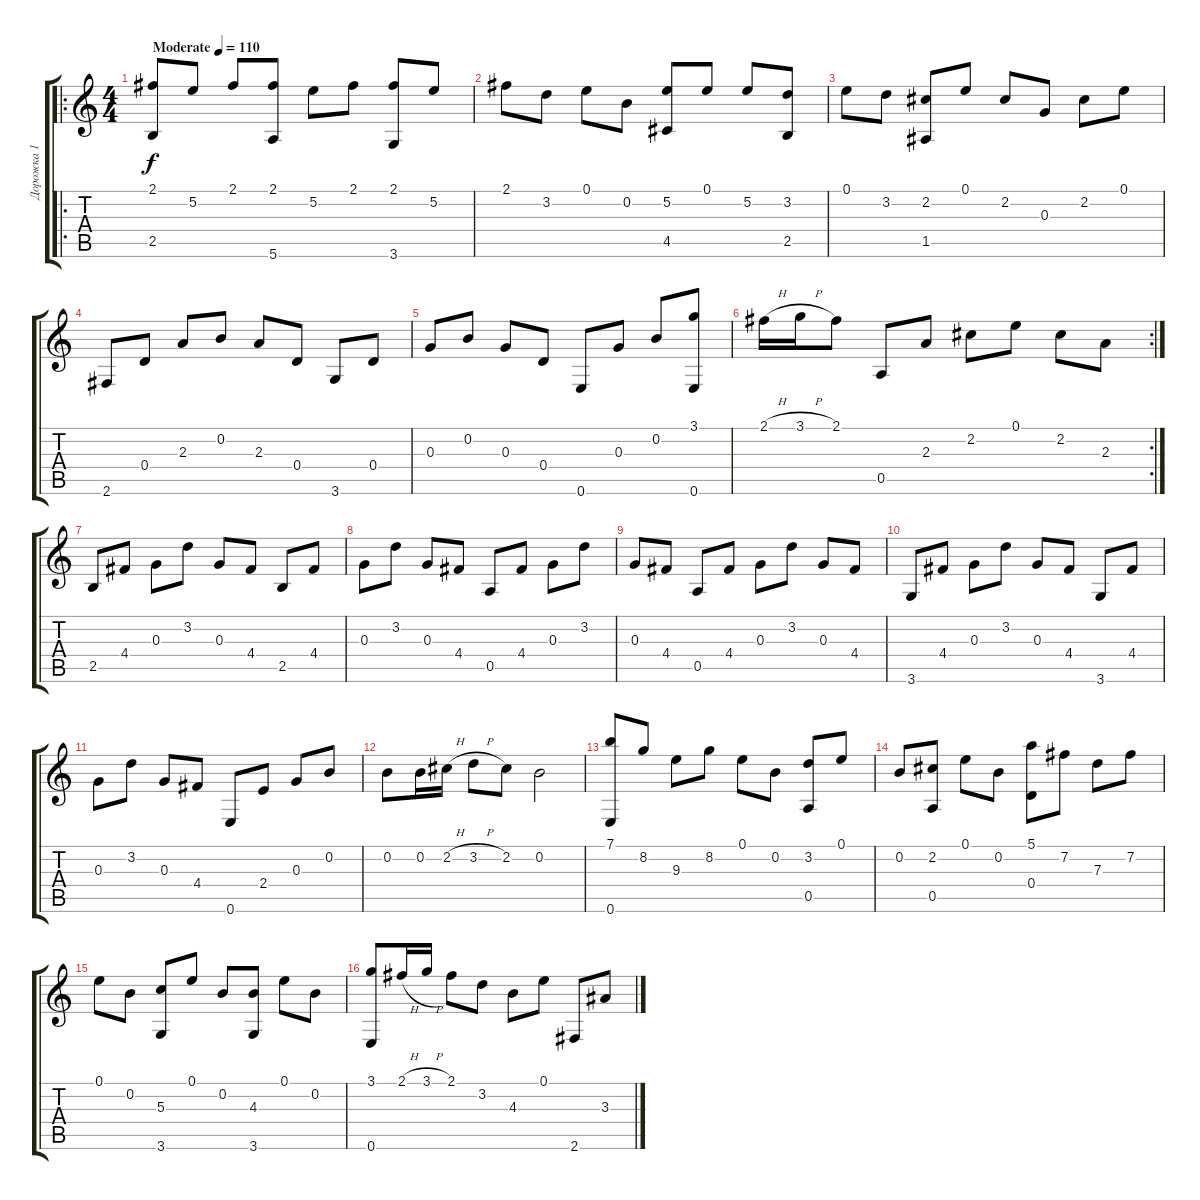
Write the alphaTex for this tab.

\track ("Дорожка 1" "Дорожка 1") {instrument acousticguitarnylon}
\staff {score tabs}
\tuning (E4 B3 G3 D3 A2 E2) {hide}
\ro
\ts (4 4)
\tempo (110 "Moderate")
\clef g2
\ks c
(2.1 2.5).8{dy f instrument acousticguitarnylon} 5.2.8 2.1.8 (2.1 5.6).8 5.2.8 2.1.8 (2.1 3.6).8 5.2.8 |
2.1.8 3.2.8 0.1.8 0.2.8 (5.2 4.5).8 0.1.8 5.2.8 (3.2 2.5).8 |
0.1.8 3.2.8 (2.2 1.5).8 0.1.8 2.2.8 0.3.8 2.2.8 0.1.8 |
2.6.8 0.4.8 2.3.8 0.2.8 2.3.8 0.4.8 3.6.8 0.4.8 |
0.3.8 0.2.8 0.3.8 0.4.8 0.6.8 0.3.8 0.2.8 (3.1 0.6).8 |
\rc 2
2.1{h}.16 3.1{h}.16 2.1.8 0.5.8 2.3.8 2.2.8 0.1.8 2.2.8 2.3.8 |
2.5.8 4.4.8 0.3.8 3.2.8 0.3.8 4.4.8 2.5.8 4.4.8 |
0.3.8 3.2.8 0.3.8 4.4.8 0.5.8 4.4.8 0.3.8 3.2.8 |
0.3.8 4.4.8 0.5.8 4.4.8 0.3.8 3.2.8 0.3.8 4.4.8 |
3.6.8 4.4.8 0.3.8 3.2.8 0.3.8 4.4.8 3.6.8 4.4.8 |
0.3.8 3.2.8 0.3.8 4.4.8 0.6.8 2.4.8 0.3.8 0.2.8 |
0.2.8 0.2.16 2.2{h}.16 3.2{h}.8 2.2.8 0.2.2 |
(7.1 0.6).8 8.2.8 9.3.8 8.2.8 0.1.8 0.2.8 (3.2 0.5).8 0.1.8 |
0.2.8 (2.2 0.5).8 0.1.8 0.2.8 (5.1 0.4).8 7.2.8 7.3.8 7.2.8 |
0.1.8 0.2.8 (5.3 3.6).8 0.1.8 0.2.8 (4.3 3.6).8 0.1.8 0.2.8 |
(3.1 0.6).8 2.1{h}.16 3.1{h}.16 2.1.8 3.2.8 4.3.8 0.1.8 2.6.8 3.3.8
